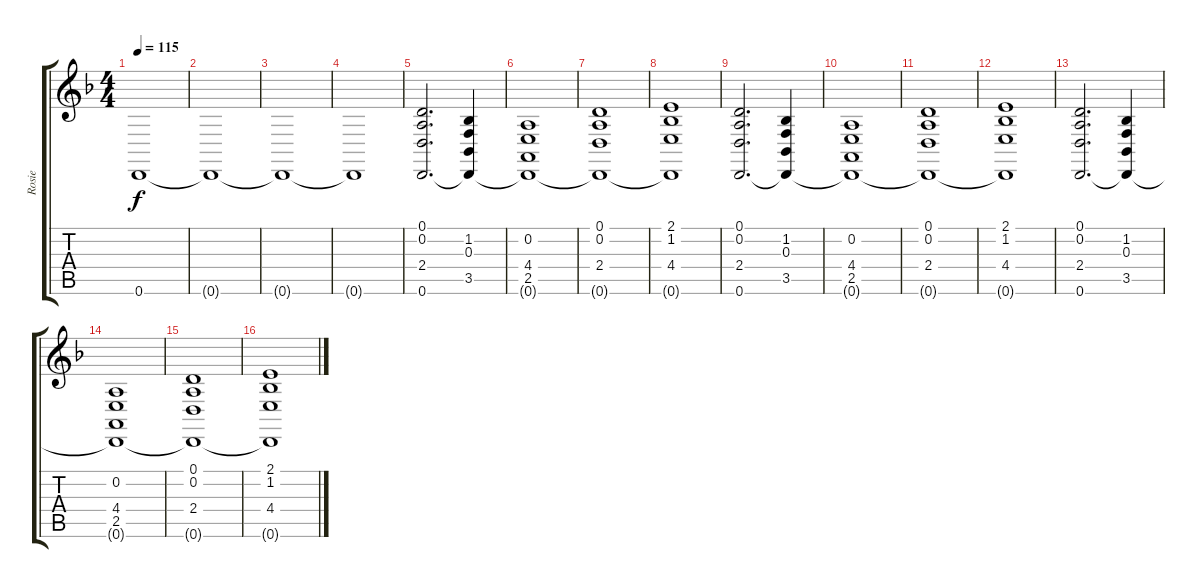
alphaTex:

\track ("Rosie" "Rosie") {instrument stringensemble2}
\staff {score tabs}
\tuning (D4 A3 F3 C3 G2 D2) {hide}
\ts (4 4)
\tempo 115
\clef g2
\ks dminor
0.6.1{dy f instrument brasssection} |
0.6{t}.1 |
0.6{t}.1 |
0.6{t}.1 |
(0.1 0.2 2.4 0.6).2{d} (1.2 0.3 3.5 0.6{t}).4 |
(0.2 4.4 2.5 0.6{t}).1 |
(0.1 0.2 2.4 0.6{t}).1 |
(2.1 1.2 4.4 0.6{t}).1 |
(0.1 0.2 2.4 0.6).2{d} (1.2 0.3 3.5 0.6{t}).4 |
(0.2 4.4 2.5 0.6{t}).1 |
(0.1 0.2 2.4 0.6{t}).1 |
(2.1 1.2 4.4 0.6{t}).1 |
(0.1 0.2 2.4 0.6).2{d} (1.2 0.3 3.5 0.6{t}).4 |
(0.2 4.4 2.5 0.6{t}).1 |
(0.1 0.2 2.4 0.6{t}).1 |
(2.1 1.2 4.4 0.6{t}).1
